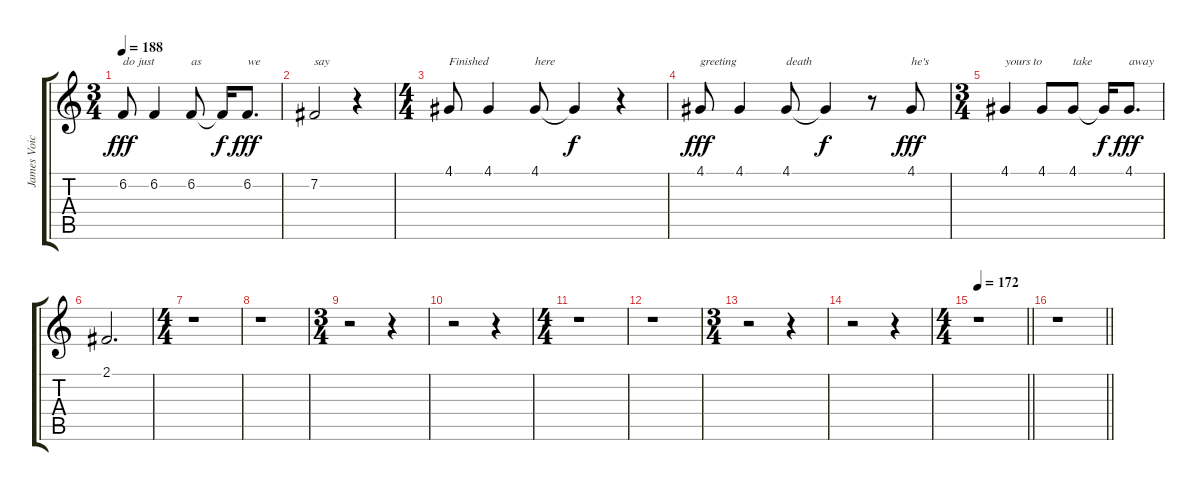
\track ("James Voice" "James Voic") {instrument lead6voice}
\staff {score tabs}
\tuning (E4 B3 G3 D3 A2 E2) {hide}
\ts (3 4)
\tempo 188
\clef g2
\ks c
6.2.8{txt "do just" dy fff} 6.2.4 6.2.8{txt "as"} 6.2{t}.16{dy f} 6.2.8{d txt "we" dy fff} |
7.2.2{txt "say"} r.4 |
\ts (4 4)
4.1.8{txt "Finished"} 4.1.4 4.1.8{txt "here"} 4.1{t}.4{dy f} r.4 |
4.1.8{txt "greeting" dy fff} 4.1.4 4.1.8{txt "death"} 4.1{t}.4{dy f} r.8 4.1.8{txt "he's" dy fff} |
\ts (3 4)
4.1.4{txt "yours to"} 4.1.8 4.1.8{txt "take"} 4.1{t}.16{dy f} 4.1.8{d txt "away" dy fff} |
2.1.2{d} |
\ts (4 4)
r.1 |
r.1 |
\ts (3 4)
r.2 r.4 |
r.2 r.4 |
\ts (4 4)
r.1 |
r.1 |
\ts (3 4)
r.2 r.4 |
r.2 r.4 |
\ts (4 4)
\tempo 172
\barLineRight lightlight
r.1 |
\section ("" "")
\barLineRight lightlight
r.1
